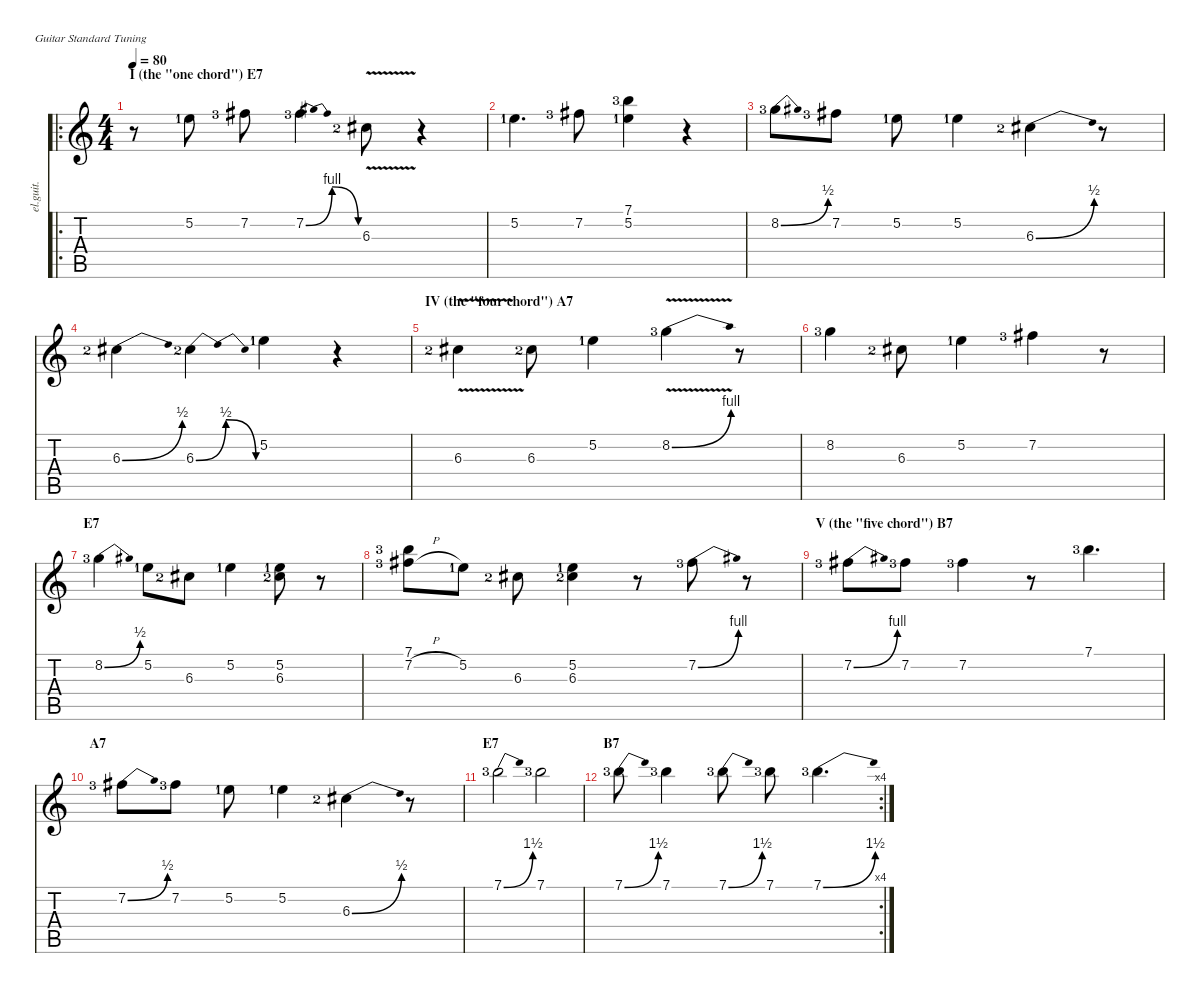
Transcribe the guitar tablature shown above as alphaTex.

\defaultSystemsLayout 4
\hideDynamics
\bracketExtendMode nobrackets
\track ("Lead" "el.guit.") {instrument electricguitarclean}
\staff {score tabs}
\tuning (E4 B3 G3 D3 A2 E2)
\ro
\ts (4 4)
\section ("" "I (the \"one chord\") E7")
\tempo 80
\clef g2
\ks c
r.8{dy mf instrument electricguitarclean beam Down} 5.2{lf 2}.8{beam Down} 7.2{lf 4 acc #}.8{beam Down} 7.2{be (bendrelease 0 0 10.2 4 20.4 4 30 0) lf 4 acc #}.4{beam Down} 6.3{v lf 3 acc #}.8{beam Down} r.4{beam Down} |
5.2{lf 2}.4{d beam Down} 7.2{lf 4 acc #}.8{beam Down} (7.1{lf 4} 5.2{lf 2}).4{beam Down} r.4{beam Down} |
8.2{be (bend 0 0 14.399999999999999 2) lf 4}.8{beam Down} 7.2{lf 4 acc #}.8{beam Down} 5.2{lf 2}.8{beam Down} 5.2{lf 2}.4{beam Down} 6.3{be (bend 0 0 15 2) lf 3 acc #}.4{beam Down} r.8{beam Down} |
6.3{be (bend 0 0 15 2) lf 3 acc #}.4{beam Down} 6.3{be (bendrelease 0 0 10.2 2 20.4 2 30 0) lf 3 acc #}.4{beam Down} 5.2{lf 2}.4{beam Down} r.4{beam Down} |
\section ("" "IV (the \"four chord\") A7")
6.3{v lf 3 acc #}.4{beam Down} 6.3{lf 3 acc #}.8{beam Down} 5.2{lf 2}.4{beam Down} 8.2{be (bend 0 0 15 4) v lf 4}.4{beam Down} r.8{beam Down} |
8.2{lf 4}.4{beam Down} 6.3{lf 3 acc #}.8{beam Down} 5.2{lf 2}.4{beam Down} 7.2{lf 4 acc #}.4{beam Down} r.8{beam Down} |
\section ("" "E7")
8.2{be (bend 0 0 14.399999999999999 2) lf 4}.4{beam Down} 5.2{lf 2}.8{beam Down} 6.3{lf 3 acc #}.8{beam Down} 5.2{lf 2}.4{beam Down} (6.3{lf 3 acc #} 5.2{lf 2}).8{beam Down} r.8{beam Down} |
(7.2{h lf 4 acc #} 7.1{lf 4}).8{beam Down} 5.2{lf 2}.8{beam Down} 6.3{lf 3 acc #}.8{beam Down} (6.3{lf 3 acc #} 5.2{lf 2}).4{beam Down} r.8{beam Down} 7.2{be (bend 0 0 15 4) lf 4 acc #}.8{beam Down} r.8{beam Down} |
\section ("" "V (the \"five chord\") B7")
7.2{be (bend 0 0 15 4) lf 4 acc #}.8{beam Down} 7.2{lf 4 acc #}.8{beam Down} 7.2{lf 4 acc #}.4{beam Down} r.8{beam Down} 7.1{lf 4}.4{d beam Down} |
\section ("" "A7")
7.2{be (bend 0 0 14.399999999999999 2) lf 4 acc #}.8{beam Down} 7.2{lf 4 acc #}.8{beam Down} 5.2{lf 2}.8{beam Down} 5.2{lf 2}.4{beam Down} 6.3{be (bend 0 0 15 2) lf 3 acc #}.4{beam Down} r.8{beam Down} |
\section ("" "E7")
7.1{be (bend 0 0 15.6 6) lf 4}.2{beam Down} 7.1{lf 4}.2{beam Down} |
\rc 4
\section ("" "B7")
7.1{be (bend 0 0 15.6 6) lf 4}.8{beam Down} 7.1{lf 4}.4{beam Down} 7.1{be (bend 0 0 15.6 6) lf 4}.8{beam Down} 7.1{lf 4}.8{beam Down} 7.1{be (bend 0 0 15.6 6) lf 4}.4{d beam Down}
